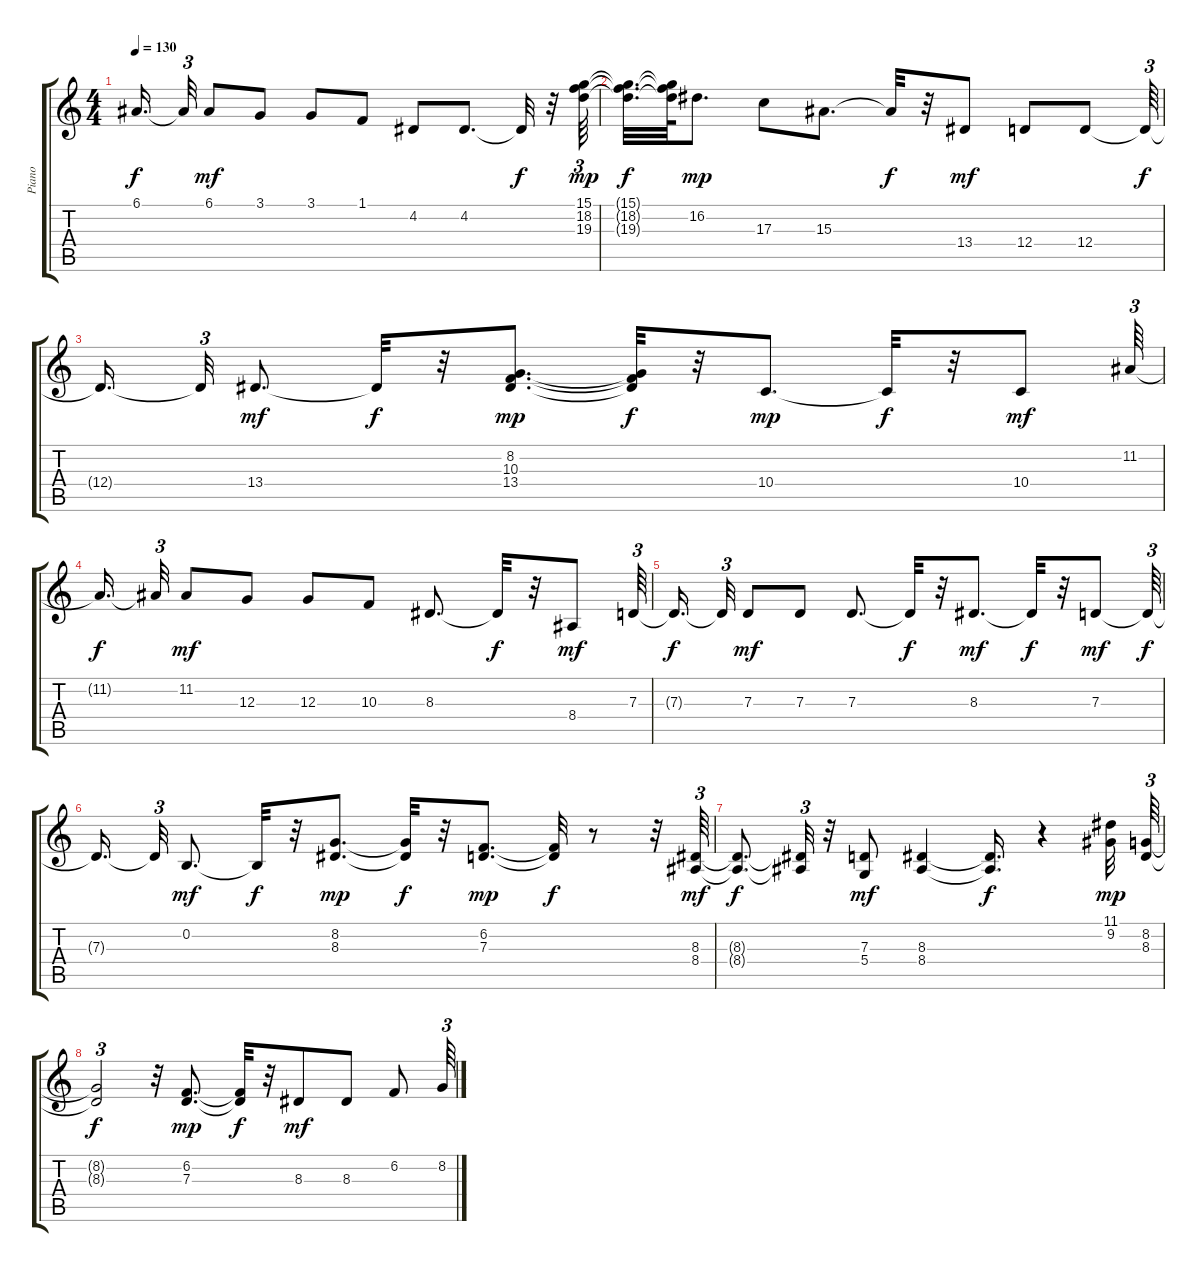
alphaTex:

\track ("Piano" "Piano") {instrument acousticgrandpiano}
\staff {score tabs}
\tuning (E4 B3 G3 D3 A2 E2) {hide}
\ts (4 4)
\tempo 130
\clef g2
\ks c
6.1{t}.16{d dy f beam splitsecondary} 6.1{t}.32{tu (3 2)} 6.1.8{dy mf} 3.1.8 3.1.8 1.1.8 4.2.8 4.2.8{d} 4.2{t}.32{dy f} r.32 (15.1 18.2 19.3).64{tu (3 2) dy mp} |
(15.1{t} 18.2{t} 19.3{t}).32{d dy f} (15.1{t} 18.2{t} 19.3{t}).64 16.2.8{d dy mp} 17.3.8 15.3.8{d} 15.3{t}.32{dy f} r.32 13.4.8{dy mf} 12.4.8 12.4.8 12.4{t}.64{tu (3 2) dy f} |
12.4{t}.16{d beam splitsecondary} 12.4{t}.32{tu (3 2)} 13.4.8{d dy mf} 13.4{t}.32{dy f} r.32 (8.2 10.3 13.4).8{d dy mp} (8.2{t} 10.3{t} 13.4{t}).32{dy f} r.32 10.4.8{d dy mp} 10.4{t}.32{dy f} r.32 10.4.8{dy mf} 11.2.64{tu (3 2)} |
11.2{t}.16{d dy f beam splitsecondary} 11.2{t}.32{tu (3 2)} 11.2.8{dy mf} 12.3.8 12.3.8 10.3.8 8.3.8{d} 8.3{t}.32{dy f} r.32 8.4.8{dy mf} 7.3.64{tu (3 2)} |
7.3{t}.16{d dy f beam splitsecondary} 7.3{t}.32{tu (3 2)} 7.3.8{dy mf} 7.3.8 7.3.8{d} 7.3{t}.32{dy f} r.32 8.3.8{d dy mf} 8.3{t}.32{dy f} r.32 7.3.8{dy mf} 7.3{t}.64{tu (3 2) dy f} |
7.3{t}.16{d beam splitsecondary} 7.3{t}.32{tu (3 2)} 0.2.8{d dy mf} 0.2{t}.32{dy f} r.32 (8.2 8.3).8{d dy mp} (8.2{t} 8.3{t}).32{dy f} r.32 (6.2 7.3).8{d dy mp} (6.2{t} 7.3{t}).32{dy f} r.8 r.32 (8.3 8.4).64{tu (3 2) dy mf} |
(8.3{t} 8.4{t}).8{d dy f} (8.3{t} 8.4{t}).32{tu (3 2)} r.32 (7.3 5.4).8{dy mf} (8.3 8.4).4 (8.3{t} 8.4{t}).16{d dy f} r.4 (11.1 9.2).32{dy mp} (8.2 8.3).64{tu (3 2)} |
(8.2{t} 8.3{t}).2{tu (3 2) dy f} r.32 (6.2 7.3).8{d dy mp} (6.2{t} 7.3{t}).32{dy f} r.32 8.3.8{dy mf} 8.3.8 6.2.8 8.2.64{tu (3 2)}
